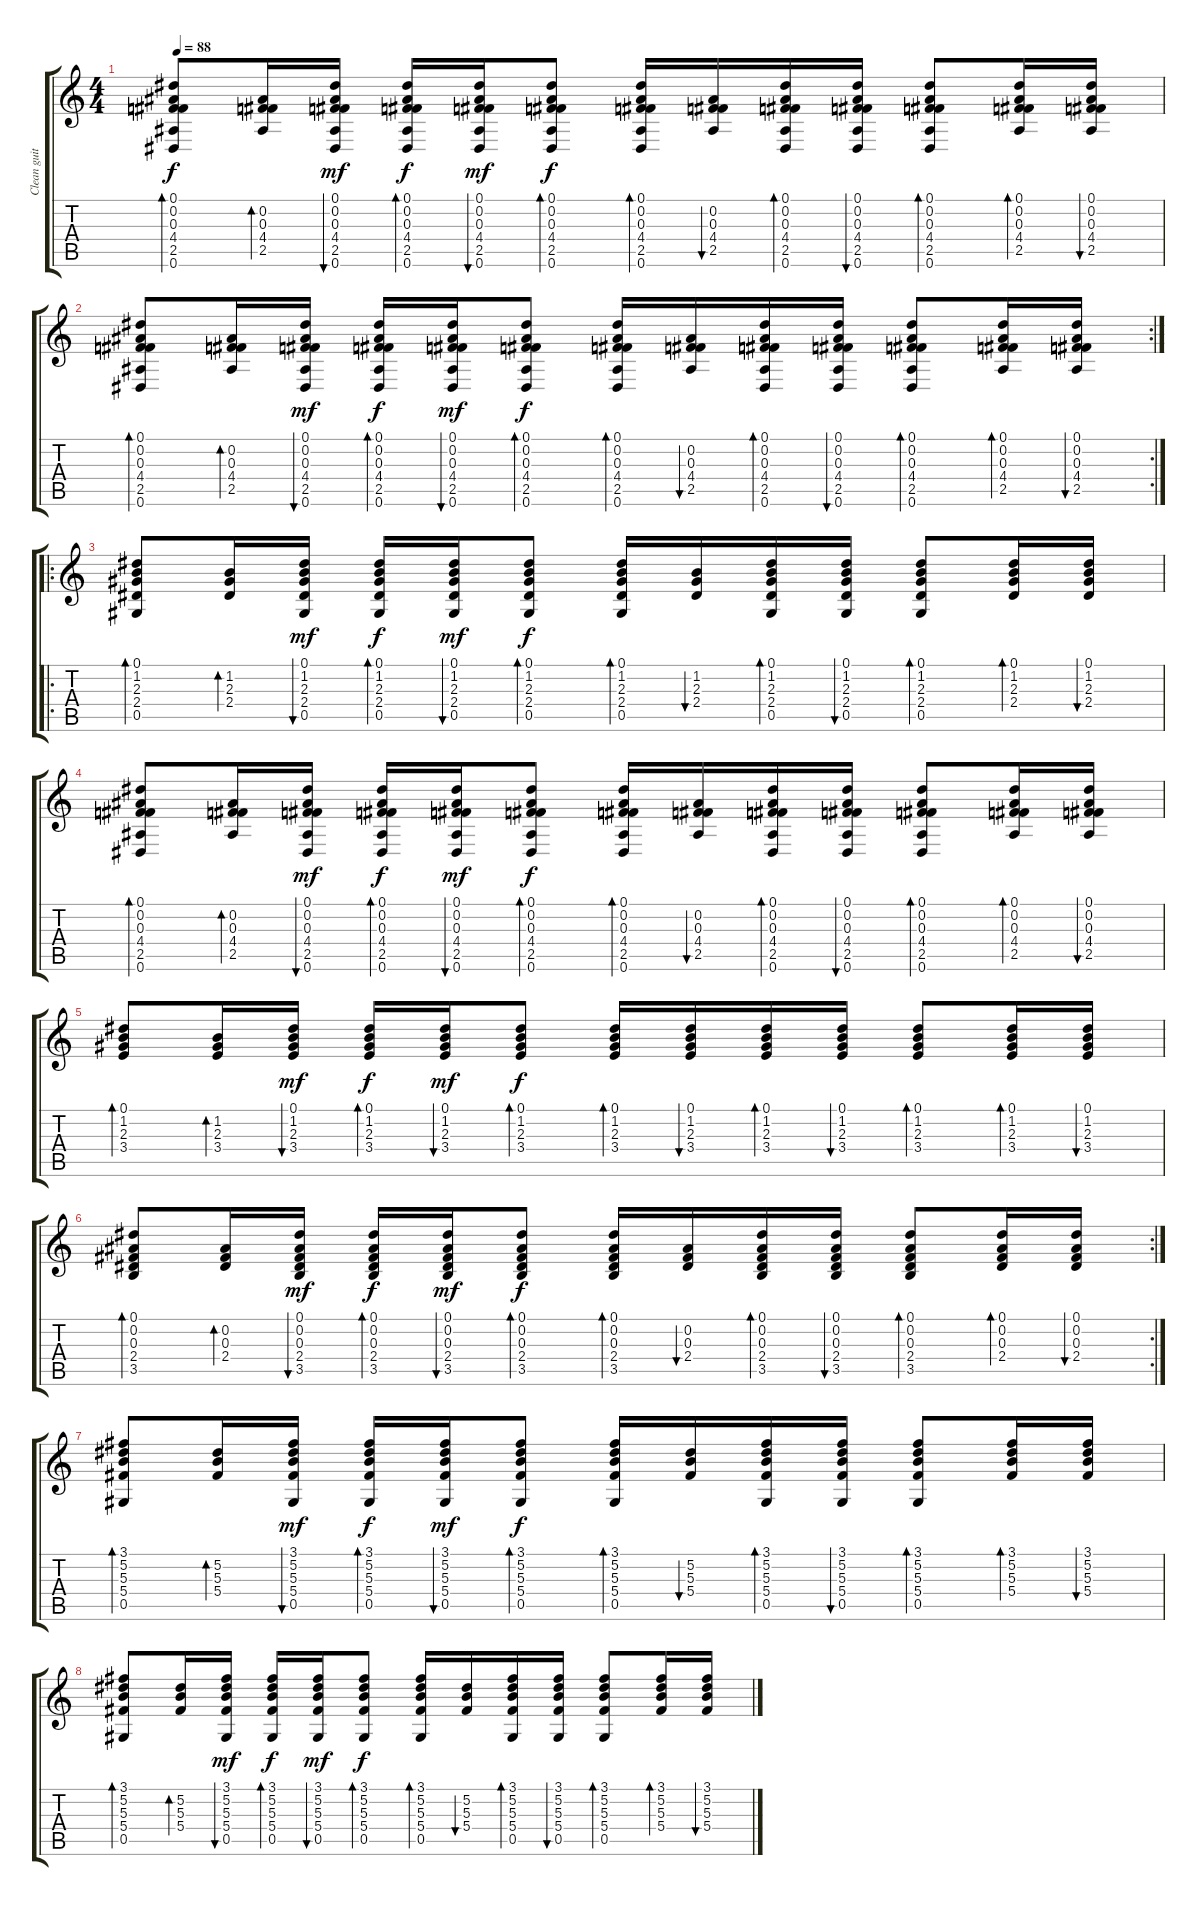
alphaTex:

\track ("Clean guitar 1" "Clean guit") {instrument acousticguitarsteel}
\staff {score tabs}
\tuning (Eb4 Bb3 Gb3 Db3 Ab2 Eb2) {hide}
\ts (4 4)
\tempo 88
\clef g2
\ks c
(0.1 0.2 0.3 4.4 2.5 0.6).8{bd 120 dy f} (0.2 0.3 4.4 2.5).16{bd 60} (0.1 0.2 0.3 4.4 2.5 0.6).16{bu 60 dy mf} (0.1 0.2 0.3 4.4 2.5 0.6).16{bd 60 dy f} (0.1 0.2 0.3 4.4 2.5 0.6).16{bu 60 dy mf} (0.1 0.2 0.3 4.4 2.5 0.6).8{bd 60 dy f} (0.1 0.2 0.3 4.4 2.5 0.6).16{bd 60} (0.2 0.3 4.4 2.5).16{bu 60} (0.1 0.2 0.3 4.4 2.5 0.6).16{bd 60} (0.1 0.2 0.3 4.4 2.5 0.6).16{bu 60} (0.1 0.2 0.3 4.4 2.5 0.6).8{bd 60} (0.1 0.2 0.3 4.4 2.5).16{bd 60} (0.1 0.2 0.3 4.4 2.5).16{bu 60} |
\rc 2
(0.1 0.2 0.3 4.4 2.5 0.6).8{bd 120} (0.2 0.3 4.4 2.5).16{bd 60} (0.1 0.2 0.3 4.4 2.5 0.6).16{bu 60 dy mf} (0.1 0.2 0.3 4.4 2.5 0.6).16{bd 60 dy f} (0.1 0.2 0.3 4.4 2.5 0.6).16{bu 60 dy mf} (0.1 0.2 0.3 4.4 2.5 0.6).8{bd 60 dy f} (0.1 0.2 0.3 4.4 2.5 0.6).16{bd 60} (0.2 0.3 4.4 2.5).16{bu 60} (0.1 0.2 0.3 4.4 2.5 0.6).16{bd 60} (0.1 0.2 0.3 4.4 2.5 0.6).16{bu 60} (0.1 0.2 0.3 4.4 2.5 0.6).8{bd 60} (0.1 0.2 0.3 4.4 2.5).16{bd 60} (0.1 0.2 0.3 4.4 2.5).16{bu 60} |
\ro
(0.1 1.2 2.3 2.4 0.5).8{bd 120} (1.2 2.3 2.4).16{bd 60} (0.1 1.2 2.3 2.4 0.5).16{bu 60 dy mf} (0.1 1.2 2.3 2.4 0.5).16{bd 60 dy f} (0.1 1.2 2.3 2.4 0.5).16{bu 60 dy mf} (0.1 1.2 2.3 2.4 0.5).8{bd 60 dy f} (0.1 1.2 2.3 2.4 0.5).16{bd 60} (1.2 2.3 2.4).16{bu 60} (0.1 1.2 2.3 2.4 0.5).16{bd 60} (0.1 1.2 2.3 2.4 0.5).16{bu 60} (0.1 1.2 2.3 2.4 0.5).8{bd 60} (0.1 1.2 2.3 2.4).16{bd 60} (0.1 1.2 2.3 2.4).16{bu 60} |
(0.1 0.2 0.3 4.4 2.5 0.6).8{bd 120} (0.2 0.3 4.4 2.5).16{bd 60} (0.1 0.2 0.3 4.4 2.5 0.6).16{bu 60 dy mf} (0.1 0.2 0.3 4.4 2.5 0.6).16{bd 60 dy f} (0.1 0.2 0.3 4.4 2.5 0.6).16{bu 60 dy mf} (0.1 0.2 0.3 4.4 2.5 0.6).8{bd 60 dy f} (0.1 0.2 0.3 4.4 2.5 0.6).16{bd 60} (0.2 0.3 4.4 2.5).16{bu 60} (0.1 0.2 0.3 4.4 2.5 0.6).16{bd 60} (0.1 0.2 0.3 4.4 2.5 0.6).16{bu 60} (0.1 0.2 0.3 4.4 2.5 0.6).8{bd 60} (0.1 0.2 0.3 4.4 2.5).16{bd 60} (0.1 0.2 0.3 4.4 2.5).16{bu 60} |
(0.1 1.2 2.3 3.4).8{bd 120} (1.2 2.3 3.4).16{bd 60} (0.1 1.2 2.3 3.4).16{bu 60 dy mf} (0.1 1.2 2.3 3.4).16{bd 60 dy f} (0.1 1.2 2.3 3.4).16{bu 60 dy mf} (0.1 1.2 2.3 3.4).8{bd 60 dy f} (0.1 1.2 2.3 3.4).16{bd 60} (0.1 1.2 2.3 3.4).16{bu 60} (0.1 1.2 2.3 3.4).16{bd 60} (0.1 1.2 2.3 3.4).16{bu 60} (0.1 1.2 2.3 3.4).8{bd 60} (0.1 1.2 2.3 3.4).16{bd 60} (0.1 1.2 2.3 3.4).16{bu 60} |
\rc 2
(0.1 0.2 0.3 2.4 3.5).8{bd 120} (0.2 0.3 2.4).16{bd 60} (0.1 0.2 0.3 2.4 3.5).16{bu 60 dy mf} (0.1 0.2 0.3 2.4 3.5).16{bd 60 dy f} (0.1 0.2 0.3 2.4 3.5).16{bu 60 dy mf} (0.1 0.2 0.3 2.4 3.5).8{bd 60 dy f} (0.1 0.2 0.3 2.4 3.5).16{bd 60} (0.2 0.3 2.4).16{bu 60} (0.1 0.2 0.3 2.4 3.5).16{bd 60} (0.1 0.2 0.3 2.4 3.5).16{bu 60} (0.1 0.2 0.3 2.4 3.5).8{bd 60} (0.1 0.2 0.3 2.4).16{bd 60} (0.1 0.2 0.3 2.4).16{bu 60} |
(3.1 5.2 5.3 5.4 0.5).8{bd 120} (5.2 5.3 5.4).16{bd 60} (3.1 5.2 5.3 5.4 0.5).16{bu 60 dy mf} (3.1 5.2 5.3 5.4 0.5).16{bd 60 dy f} (3.1 5.2 5.3 5.4 0.5).16{bu 60 dy mf} (3.1 5.2 5.3 5.4 0.5).8{bd 60 dy f} (3.1 5.2 5.3 5.4 0.5).16{bd 60} (5.2 5.3 5.4).16{bu 60} (3.1 5.2 5.3 5.4 0.5).16{bd 60} (3.1 5.2 5.3 5.4 0.5).16{bu 60} (3.1 5.2 5.3 5.4 0.5).8{bd 60} (3.1 5.2 5.3 5.4).16{bd 60} (3.1 5.2 5.3 5.4).16{bu 60} |
(3.1 5.2 5.3 5.4 0.5).8{bd 120} (5.2 5.3 5.4).16{bd 60} (3.1 5.2 5.3 5.4 0.5).16{bu 60 dy mf} (3.1 5.2 5.3 5.4 0.5).16{bd 60 dy f} (3.1 5.2 5.3 5.4 0.5).16{bu 60 dy mf} (3.1 5.2 5.3 5.4 0.5).8{bd 60 dy f} (3.1 5.2 5.3 5.4 0.5).16{bd 60} (5.2 5.3 5.4).16{bu 60} (3.1 5.2 5.3 5.4 0.5).16{bd 60} (3.1 5.2 5.3 5.4 0.5).16{bu 60} (3.1 5.2 5.3 5.4 0.5).8{bd 60} (3.1 5.2 5.3 5.4).16{bd 60} (3.1 5.2 5.3 5.4).16{bu 60}
